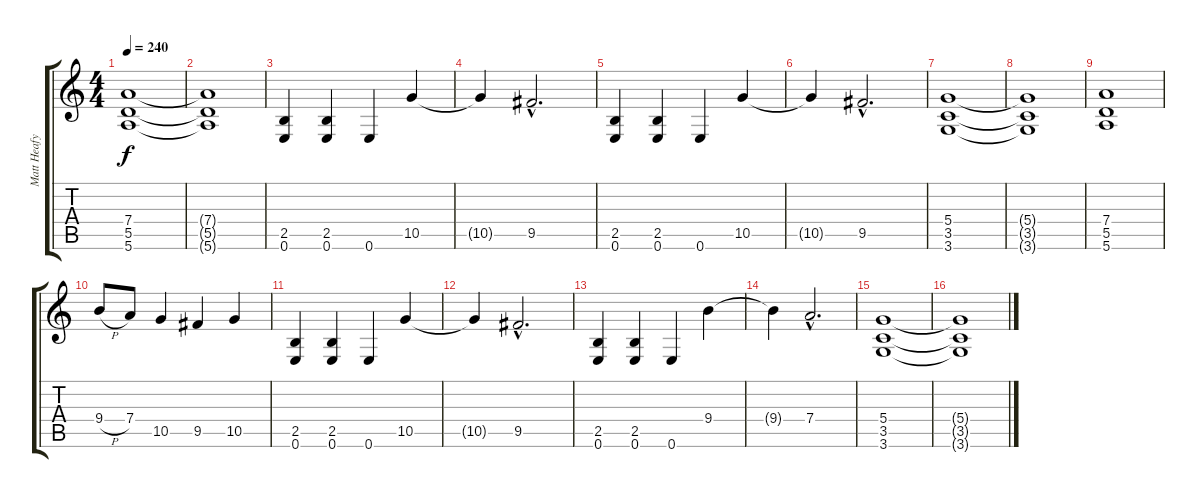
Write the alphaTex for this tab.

\track ("Matt Heafy (Guitar)" "Matt Heafy") {instrument overdrivenguitar}
\staff {score tabs}
\tuning (E4 B3 G3 D3 A2 E2) {hide}
\ts (4 4)
\tempo 240
\clef g2
\ks c
(7.4 5.5 5.6).1{dy f} |
(7.4{t} 5.5{t} 5.6{t}).1 |
(2.5 0.6).4 (2.5 0.6).4 0.6.4 10.5.4 |
10.5{t}.4 9.5{hac}.2{d} |
(2.5 0.6).4 (2.5 0.6).4 0.6.4 10.5.4 |
10.5{t}.4 9.5{hac}.2{d} |
(5.4 3.5 3.6).1 |
(5.4{t} 3.5{t} 3.6{t}).1 |
(7.4 5.5 5.6).1 |
9.4{h}.8 7.4.8 10.5.4 9.5.4 10.5.4 |
(2.5 0.6).4 (2.5 0.6).4 0.6.4 10.5.4 |
10.5{t}.4 9.5{hac}.2{d} |
(2.5 0.6).4 (2.5 0.6).4 0.6.4 9.4.4 |
9.4{t}.4 7.4{hac}.2{d} |
(5.4 3.5 3.6).1 |
(5.4{t} 3.5{t} 3.6{t}).1
